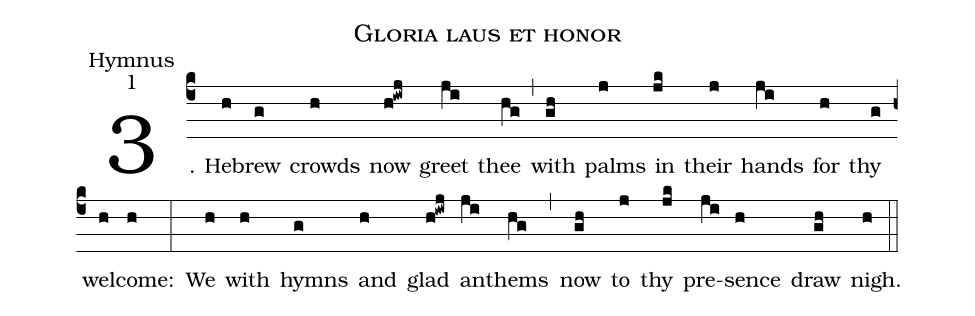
name:Gloria laus et honor;
office-part:Hymnus;
mode:1;
%%
(c4) 3. He(h)brew(g) crowds(h) now(h!iwj) greet(ji) thee(hg) (,) with(gh) palms(j) in(jk) their(j) hands(ji) for(h) thy(g) wel(h)come:(h) (:) We(h) with(h) hymns(g) and(h) glad(h!iwj) an(ji)thems(hg) (,) now(gh) to(j) thy(jk) pre(ji)sence(h) draw(gh) nigh.(h) (::)
